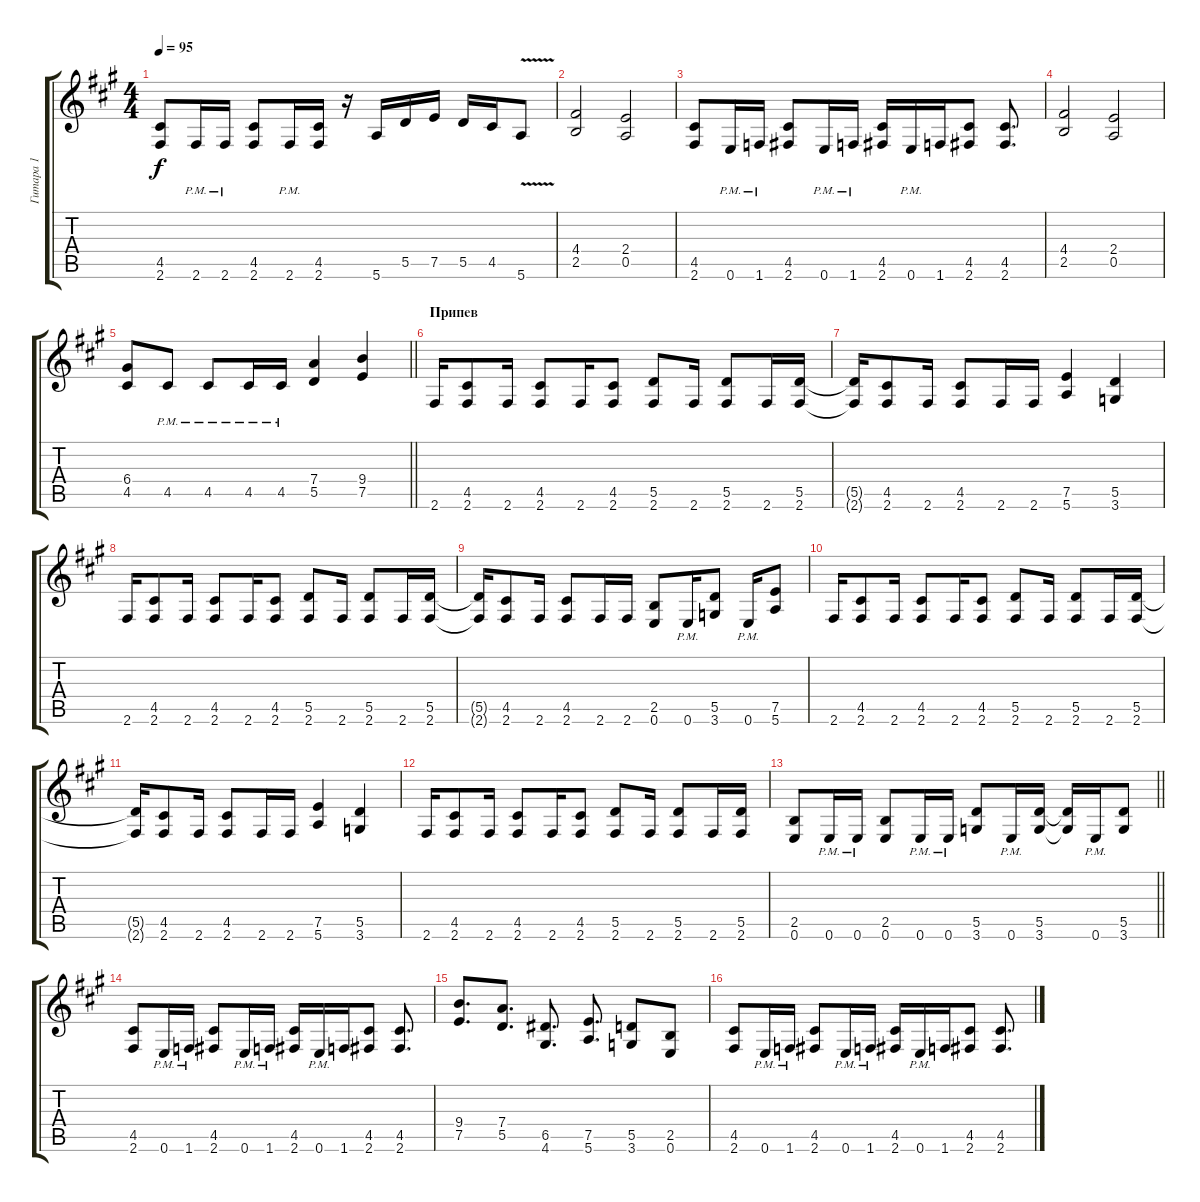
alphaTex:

\track ("Гитара 1" "Гитара 1") {instrument distortionguitar}
\staff {score tabs}
\tuning (E4 B3 G3 D3 A2 E2) {hide}
\ts (4 4)
\tempo 95
\clef g2
\ks a
(4.5 2.6).8{dy f} 2.6{pm}.16 2.6{pm}.16 (4.5 2.6).8 2.6{pm}.16 (4.5 2.6).16 r.16 5.6.16 5.5.16 7.5.16 5.5.16 4.5.16 5.6{v}.8 |
(4.4 2.5).2 (2.4 0.5).2 |
(4.5 2.6).8 0.6{pm}.16 1.6{pm}.16 (4.5 2.6).8 0.6{pm}.16 1.6{pm}.16 (4.5 2.6).16 0.6{pm}.16 1.6.16 (4.5 2.6).8 (4.5 2.6).8{d} |
(4.4 2.5).2 (2.4 0.5).2 |
\barLineRight lightlight
(6.4 4.5).8 4.5{pm}.8 4.5{pm}.8 4.5{pm}.16 4.5{pm}.16 (7.4 5.5).4 (9.4 7.5).4 |
\section ("" "Припев")
2.6.16 (4.5 2.6).8 2.6.16 (4.5 2.6).8 2.6.16 (4.5 2.6).8 (5.5 2.6).8 2.6.16 (5.5 2.6).8 2.6.16 (5.5 2.6).16 |
(5.5{t} 2.6{t}).16 (4.5 2.6).8 2.6.16 (4.5 2.6).8 2.6.16 2.6.16 (7.5 5.6).4 (5.5 3.6).4 |
2.6.16 (4.5 2.6).8 2.6.16 (4.5 2.6).8 2.6.16 (4.5 2.6).8 (5.5 2.6).8 2.6.16 (5.5 2.6).8 2.6.16 (5.5 2.6).16 |
(5.5{t} 2.6{t}).16 (4.5 2.6).8 2.6.16 (4.5 2.6).8 2.6.16 2.6.16 (2.5 0.6).8 0.6{pm}.16 (5.5 3.6).8 0.6{pm}.16 (7.5 5.6).8 |
2.6.16 (4.5 2.6).8 2.6.16 (4.5 2.6).8 2.6.16 (4.5 2.6).8 (5.5 2.6).8 2.6.16 (5.5 2.6).8 2.6.16 (5.5 2.6).16 |
(5.5{t} 2.6{t}).16 (4.5 2.6).8 2.6.16 (4.5 2.6).8 2.6.16 2.6.16 (7.5 5.6).4 (5.5 3.6).4 |
2.6.16 (4.5 2.6).8 2.6.16 (4.5 2.6).8 2.6.16 (4.5 2.6).8 (5.5 2.6).8 2.6.16 (5.5 2.6).8 2.6.16 (5.5 2.6).16 |
\barLineRight lightlight
(2.5 0.6).8 0.6{pm}.16 0.6{pm}.16 (2.5 0.6).8 0.6{pm}.16 0.6{pm}.16 (5.5 3.6).8 0.6{pm}.16 (5.5 3.6).16 (5.5{t} 3.6{t}).16 0.6{pm}.16 (5.5 3.6).8 |
(4.5 2.6).8 0.6{pm}.16 1.6{pm}.16 (4.5 2.6).8 0.6{pm}.16 1.6{pm}.16 (4.5 2.6).16 0.6{pm}.16 1.6.16 (4.5 2.6).8 (4.5 2.6).8{d} |
(9.4 7.5).8{d} (7.4 5.5).8{d} (6.5 4.6).8{d} (7.5 5.6).8{d} (5.5 3.6).8 (2.5 0.6).8 |
(4.5 2.6).8 0.6{pm}.16 1.6{pm}.16 (4.5 2.6).8 0.6{pm}.16 1.6{pm}.16 (4.5 2.6).16 0.6{pm}.16 1.6.16 (4.5 2.6).8 (4.5 2.6).8{d}
